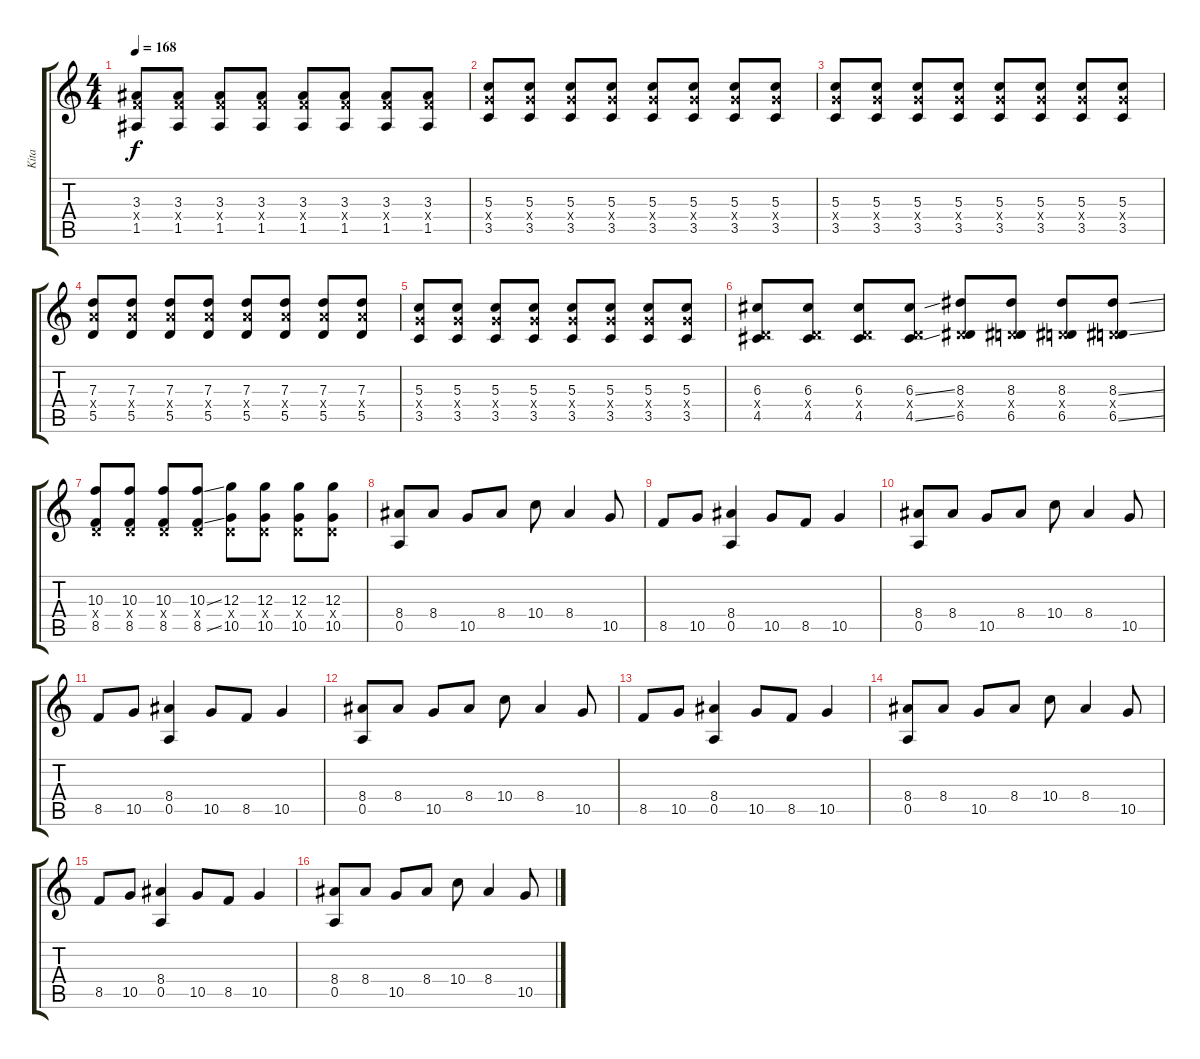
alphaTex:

\track ("Kita" "Kita") {instrument overdrivenguitar}
\staff {score tabs}
\tuning (E4 B3 G3 D3 A2 E2) {hide}
\ts (4 4)
\tempo 168
\clef g2
\ks c
(3.3 3.4{x} 1.5).8{dy f} (3.3 3.4{x} 1.5).8 (3.3 3.4{x} 1.5).8 (3.3 3.4{x} 1.5).8 (3.3 3.4{x} 1.5).8 (3.3 3.4{x} 1.5).8 (3.3 3.4{x} 1.5).8 (3.3 3.4{x} 1.5).8 |
(5.3 5.4{x} 3.5).8 (5.3 5.4{x} 3.5).8 (5.3 5.4{x} 3.5).8 (5.3 5.4{x} 3.5).8 (5.3 5.4{x} 3.5).8 (5.3 5.4{x} 3.5).8 (5.3 5.4{x} 3.5).8 (5.3 5.4{x} 3.5).8 |
(5.3 5.4{x} 3.5).8 (5.3 5.4{x} 3.5).8 (5.3 5.4{x} 3.5).8 (5.3 5.4{x} 3.5).8 (5.3 5.4{x} 3.5).8 (5.3 5.4{x} 3.5).8 (5.3 5.4{x} 3.5).8 (5.3 5.4{x} 3.5).8 |
(7.3 7.4{x} 5.5).8 (7.3 7.4{x} 5.5).8 (7.3 7.4{x} 5.5).8 (7.3 7.4{x} 5.5).8 (7.3 7.4{x} 5.5).8 (7.3 7.4{x} 5.5).8 (7.3 7.4{x} 5.5).8 (7.3 7.4{x} 5.5).8 |
(5.3 5.4{x} 3.5).8 (5.3 5.4{x} 3.5).8 (5.3 5.4{x} 3.5).8 (5.3 5.4{x} 3.5).8 (5.3 5.4{x} 3.5).8 (5.3 5.4{x} 3.5).8 (5.3 5.4{x} 3.5).8 (5.3 5.4{x} 3.5).8 |
(6.3 0.4{x} 4.5).8 (6.3 0.4{x} 4.5).8 (6.3 0.4{x} 4.5).8 (6.3{ss} 0.4{x} 4.5{ss}).8 (8.3 0.4{x} 6.5).8 (8.3 0.4{x} 6.5).8 (8.3 0.4{x} 6.5).8 (8.3{ss} 0.4{x} 6.5{ss}).8 |
(10.3 0.4{x} 8.5).8 (10.3 0.4{x} 8.5).8 (10.3 0.4{x} 8.5).8 (10.3{ss} 0.4{x} 8.5{ss}).8 (12.3 0.4{x} 10.5).8 (12.3 0.4{x} 10.5).8 (12.3 0.4{x} 10.5).8 (12.3 0.4{x} 10.5).8 |
(8.4 0.5).8 8.4.8 10.5.8 8.4.8 10.4.8 8.4.4 10.5.8 |
8.5.8 10.5.8 (8.4 0.5).4 10.5.8 8.5.8 10.5.4 |
(8.4 0.5).8 8.4.8 10.5.8 8.4.8 10.4.8 8.4.4 10.5.8 |
8.5.8 10.5.8 (8.4 0.5).4 10.5.8 8.5.8 10.5.4 |
(8.4 0.5).8 8.4.8 10.5.8 8.4.8 10.4.8 8.4.4 10.5.8 |
8.5.8 10.5.8 (8.4 0.5).4 10.5.8 8.5.8 10.5.4 |
(8.4 0.5).8 8.4.8 10.5.8 8.4.8 10.4.8 8.4.4 10.5.8 |
8.5.8 10.5.8 (8.4 0.5).4 10.5.8 8.5.8 10.5.4 |
(8.4 0.5).8 8.4.8 10.5.8 8.4.8 10.4.8 8.4.4 10.5.8
